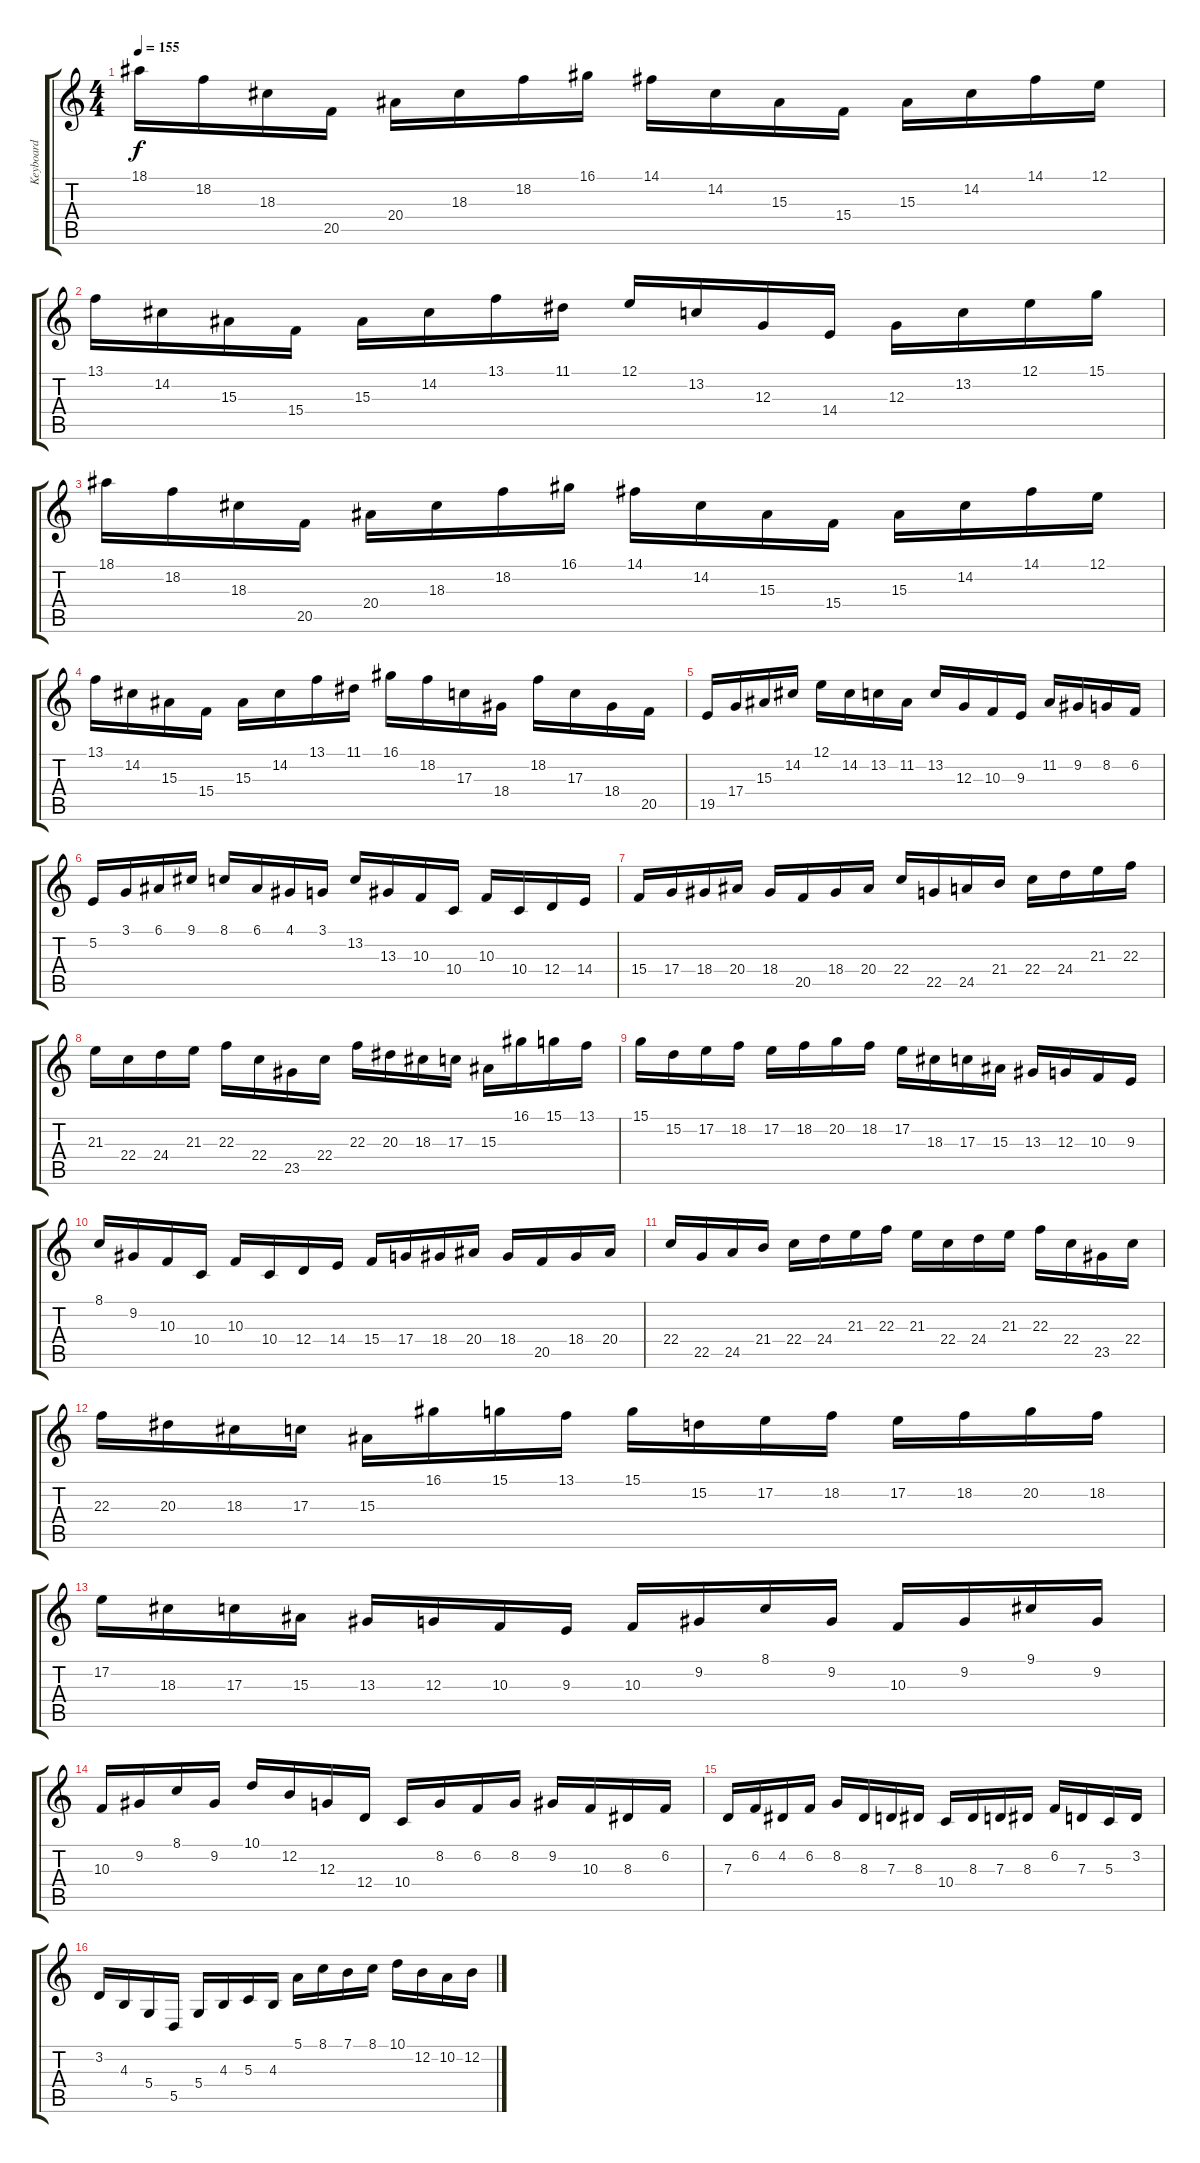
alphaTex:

\track ("Keyboard" "Keyboard") {instrument harpsichord}
\staff {score tabs}
\tuning (E4 B3 G3 D3 A2 E2) {hide}
\ts (4 4)
\tempo 155
\clef g2
\ks c
18.1.16{dy f instrument harpsichord} 18.2.16 18.3.16 20.5.16 20.4.16 18.3.16 18.2.16 16.1.16 14.1.16 14.2.16 15.3.16 15.4.16 15.3.16 14.2.16 14.1.16 12.1.16 |
13.1.16 14.2.16 15.3.16 15.4.16 15.3.16 14.2.16 13.1.16 11.1.16 12.1.16 13.2.16 12.3.16 14.4.16 12.3.16 13.2.16 12.1.16 15.1.16 |
18.1.16 18.2.16 18.3.16 20.5.16 20.4.16 18.3.16 18.2.16 16.1.16 14.1.16 14.2.16 15.3.16 15.4.16 15.3.16 14.2.16 14.1.16 12.1.16 |
13.1.16 14.2.16 15.3.16 15.4.16 15.3.16 14.2.16 13.1.16 11.1.16 16.1.16 18.2.16 17.3.16 18.4.16 18.2.16 17.3.16 18.4.16 20.5.16 |
19.5.16 17.4.16 15.3.16 14.2.16 12.1.16 14.2.16 13.2.16 11.2.16 13.2.16 12.3.16 10.3.16 9.3.16 11.2.16 9.2.16 8.2.16 6.2.16 |
5.2.16 3.1.16 6.1.16 9.1.16 8.1.16 6.1.16 4.1.16 3.1.16 13.2.16 13.3.16 10.3.16 10.4.16 10.3.16 10.4.16 12.4.16 14.4.16 |
15.4.16 17.4.16 18.4.16 20.4.16 18.4.16 20.5.16 18.4.16 20.4.16 22.4.16 22.5.16 24.5.16 21.4.16 22.4.16 24.4.16 21.3.16 22.3.16 |
21.3.16 22.4.16 24.4.16 21.3.16 22.3.16 22.4.16 23.5.16 22.4.16 22.3.16 20.3.16 18.3.16 17.3.16 15.3.16 16.1.16 15.1.16 13.1.16 |
15.1.16 15.2.16 17.2.16 18.2.16 17.2.16 18.2.16 20.2.16 18.2.16 17.2.16 18.3.16 17.3.16 15.3.16 13.3.16 12.3.16 10.3.16 9.3.16 |
8.1.16 9.2.16 10.3.16 10.4.16 10.3.16 10.4.16 12.4.16 14.4.16 15.4.16 17.4.16 18.4.16 20.4.16 18.4.16 20.5.16 18.4.16 20.4.16 |
22.4.16 22.5.16 24.5.16 21.4.16 22.4.16 24.4.16 21.3.16 22.3.16 21.3.16 22.4.16 24.4.16 21.3.16 22.3.16 22.4.16 23.5.16 22.4.16 |
22.3.16 20.3.16 18.3.16 17.3.16 15.3.16 16.1.16 15.1.16 13.1.16 15.1.16 15.2.16 17.2.16 18.2.16 17.2.16 18.2.16 20.2.16 18.2.16 |
17.2.16 18.3.16 17.3.16 15.3.16 13.3.16 12.3.16 10.3.16 9.3.16 10.3.16 9.2.16 8.1.16 9.2.16 10.3.16 9.2.16 9.1.16 9.2.16 |
10.3.16 9.2.16 8.1.16 9.2.16 10.1.16 12.2.16 12.3.16 12.4.16 10.4.16 8.2.16 6.2.16 8.2.16 9.2.16 10.3.16 8.3.16 6.2.16 |
7.3.16 6.2.16 4.2.16 6.2.16 8.2.16 8.3.16 7.3.16 8.3.16 10.4.16 8.3.16 7.3.16 8.3.16 6.2.16 7.3.16 5.3.16 3.2.16 |
3.2.16 4.3.16 5.4.16 5.5.16 5.4.16 4.3.16 5.3.16 4.3.16 5.1.16 8.1.16 7.1.16 8.1.16 10.1.16 12.2.16 10.2.16 12.2.16
